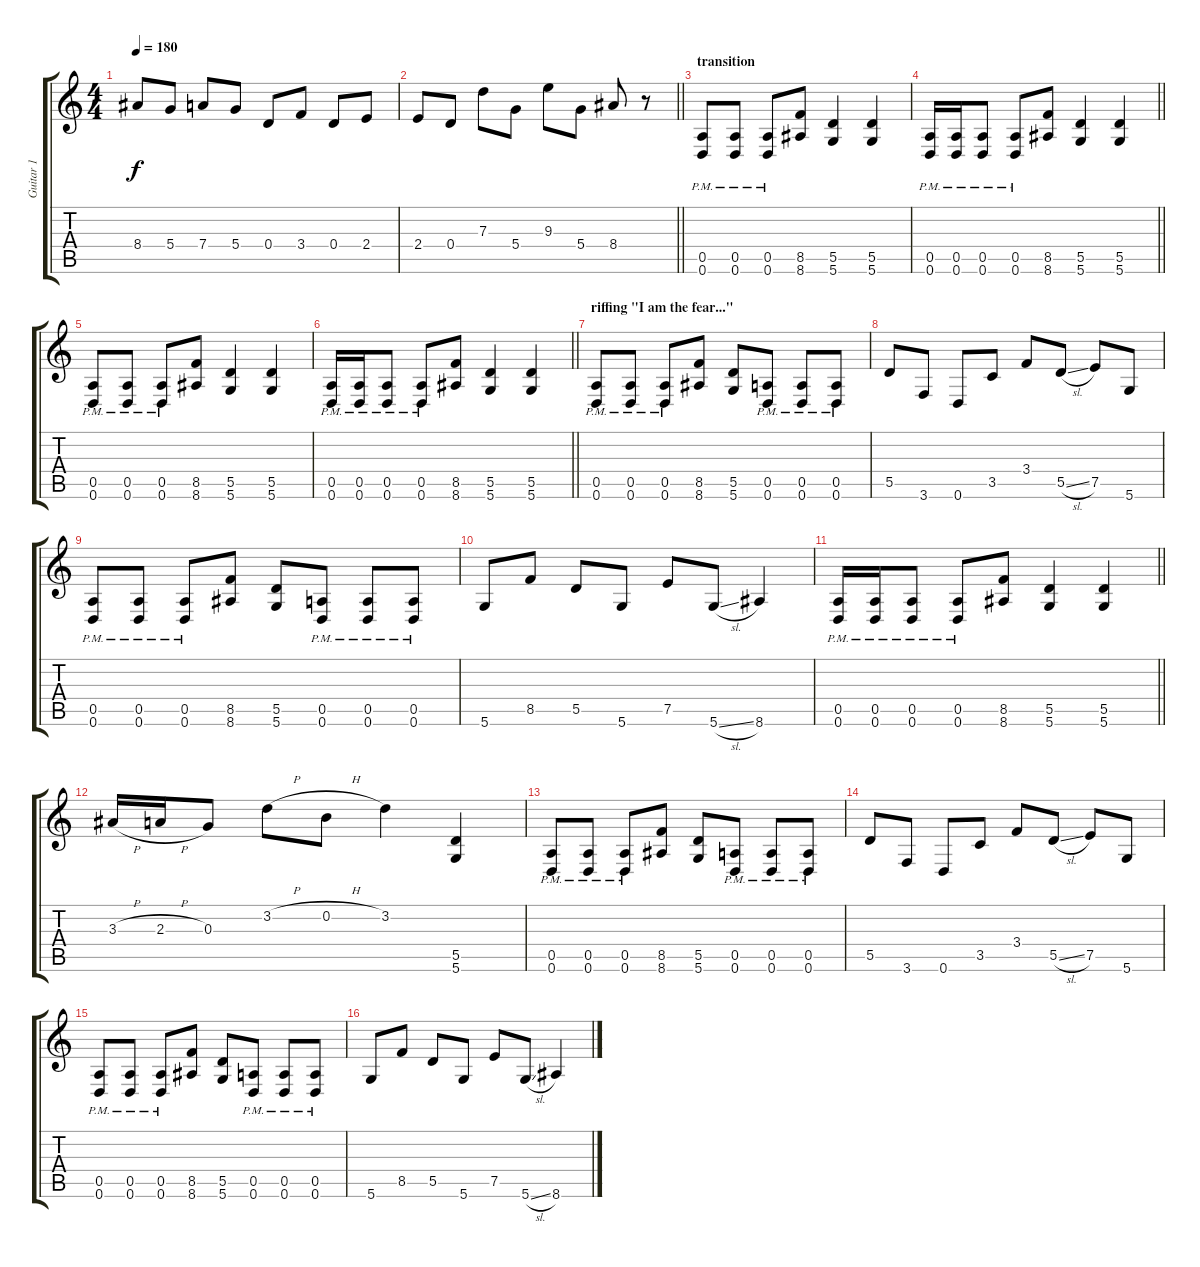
\track ("Guitar 1" "Guitar 1") {instrument distortionguitar}
\staff {score tabs}
\tuning (E4 B3 G3 D3 A2 D2) {hide}
\ts (4 4)
\tempo 180
\clef g2
\ks c
8.4.8{dy f} 5.4.8 7.4.8 5.4.8 0.4.8 3.4.8 0.4.8 2.4.8 |
\barLineRight lightlight
2.4.8 0.4.8 7.3.8 5.4.8 9.3.8 5.4.8 8.4.8 r.8 |
\section ("" "transition")
(0.5{pm} 0.6{pm}).8 (0.5{pm} 0.6{pm}).8 (0.5{pm} 0.6{pm}).8 (8.5 8.6).8 (5.5 5.6).4 (5.5 5.6).4 |
\barLineRight lightlight
(0.5{pm} 0.6{pm}).16 (0.5{pm} 0.6{pm}).16 (0.5{pm} 0.6{pm}).8 (0.5 0.6{pm}).8 (8.5 8.6).8 (5.5 5.6).4 (5.5 5.6).4 |
(0.5{pm} 0.6{pm}).8 (0.5{pm} 0.6{pm}).8 (0.5{pm} 0.6{pm}).8 (8.5 8.6).8 (5.5 5.6).4 (5.5 5.6).4 |
\barLineRight lightlight
(0.5{pm} 0.6{pm}).16 (0.5{pm} 0.6{pm}).16 (0.5{pm} 0.6{pm}).8 (0.5 0.6{pm}).8 (8.5 8.6).8 (5.5 5.6).4 (5.5 5.6).4 |
\section ("" "riffing \"I am the fear...\"")
(0.5{pm} 0.6{pm}).8 (0.5{pm} 0.6{pm}).8 (0.5{pm} 0.6{pm}).8 (8.5 8.6).8 (5.5 5.6).8 (0.5{pm} 0.6{pm}).8 (0.5{pm} 0.6{pm}).8 (0.5{pm} 0.6{pm}).8 |
5.5.8 3.6.8 0.6.8 3.5.8 3.4.8 5.5{sl}.8 7.5.8 5.6.8 |
(0.5{pm} 0.6{pm}).8 (0.5{pm} 0.6{pm}).8 (0.5{pm} 0.6{pm}).8 (8.5 8.6).8 (5.5 5.6).8 (0.5{pm} 0.6{pm}).8 (0.5{pm} 0.6{pm}).8 (0.5{pm} 0.6{pm}).8 |
5.6.8 8.5.8 5.5.8 5.6.8 7.5.8 5.6{sl}.8 8.6.4 |
\barLineRight lightlight
(0.5{pm} 0.6{pm}).16 (0.5{pm} 0.6{pm}).16 (0.5{pm} 0.6{pm}).8 (0.5 0.6{pm}).8 (8.5 8.6).8 (5.5 5.6).4 (5.5 5.6).4 |
3.3{h}.16 2.3{h}.16 0.3.8 3.2{h}.8 0.2{h}.8 3.2.4 (5.5 5.6).4 |
(0.5{pm} 0.6{pm}).8 (0.5{pm} 0.6{pm}).8 (0.5{pm} 0.6{pm}).8 (8.5 8.6).8 (5.5 5.6).8 (0.5{pm} 0.6{pm}).8 (0.5{pm} 0.6{pm}).8 (0.5{pm} 0.6{pm}).8 |
5.5.8 3.6.8 0.6.8 3.5.8 3.4.8 5.5{sl}.8 7.5.8 5.6.8 |
(0.5{pm} 0.6{pm}).8 (0.5{pm} 0.6{pm}).8 (0.5{pm} 0.6{pm}).8 (8.5 8.6).8 (5.5 5.6).8 (0.5{pm} 0.6{pm}).8 (0.5{pm} 0.6{pm}).8 (0.5{pm} 0.6{pm}).8 |
5.6.8 8.5.8 5.5.8 5.6.8 7.5.8 5.6{sl}.8 8.6.4
